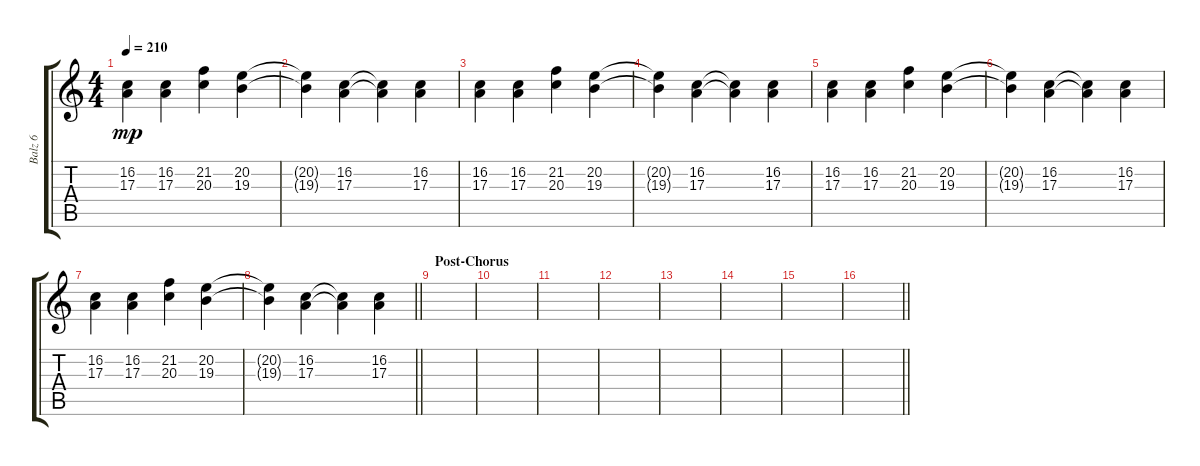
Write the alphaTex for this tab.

\track ("Balz 6" "Balz 6") {instrument lead6voice}
\staff {score tabs}
\tuning (Db4 Ab3 E3 B2 Gb2 B1) {hide}
\ts (4 4)
\tempo 210
\clef g2
\ks c
(16.2 17.3).4{dy mp} (16.2 17.3).4 (21.2 20.3).4 (20.2 19.3).4 |
(20.2{t} 19.3{t}).4 (16.2 17.3).4 (16.2{t} 17.3{t}).4 (16.2 17.3).4 |
(16.2 17.3).4 (16.2 17.3).4 (21.2 20.3).4 (20.2 19.3).4 |
(20.2{t} 19.3{t}).4 (16.2 17.3).4 (16.2{t} 17.3{t}).4 (16.2 17.3).4 |
(16.2 17.3).4 (16.2 17.3).4 (21.2 20.3).4 (20.2 19.3).4 |
(20.2{t} 19.3{t}).4 (16.2 17.3).4 (16.2{t} 17.3{t}).4 (16.2 17.3).4 |
(16.2 17.3).4 (16.2 17.3).4 (21.2 20.3).4 (20.2 19.3).4 |
\barLineRight lightlight
(20.2{t} 19.3{t}).4 (16.2 17.3).4 (16.2{t} 17.3{t}).4 (16.2 17.3).4 |
\section ("" "Post-Chorus")
|
|
|
|
|
|
|
\barLineRight lightlight
